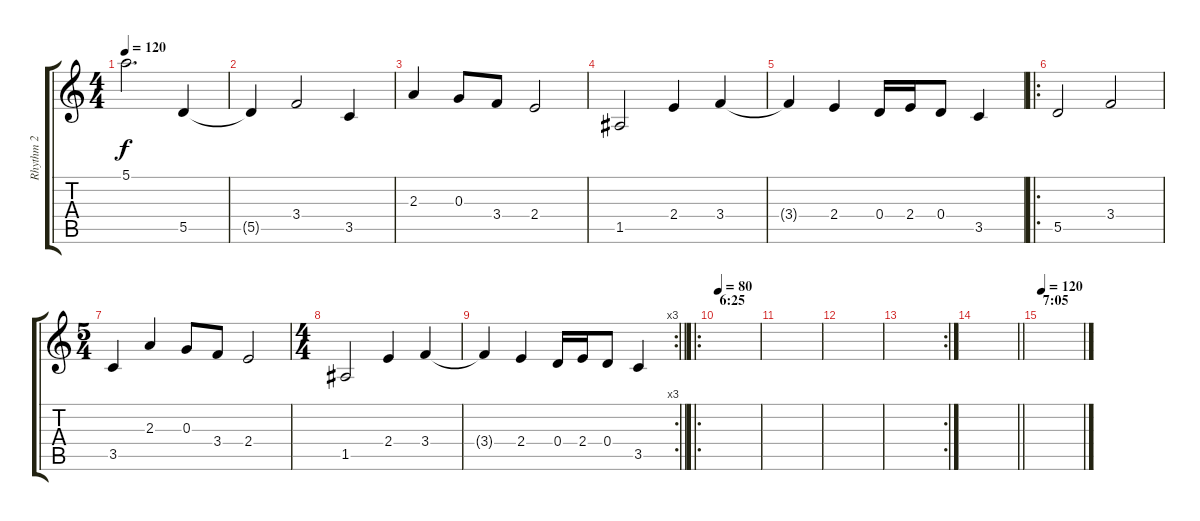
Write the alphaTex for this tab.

\track ("Rhythm 2" "Rhythm 2") {instrument distortionguitar}
\staff {score tabs}
\tuning (E4 B3 G3 D3 A2 D2) {hide}
\ts (4 4)
\tempo 120
\clef g2
\ks c
5.1.2{d dy f} 5.5.4 |
5.5{t}.4 3.4.2 3.5.4 |
2.3.4 0.3.8 3.4.8 2.4.2 |
1.5.2 2.4.4 3.4.4 |
3.4{t}.4 2.4.4 0.4.16 2.4.16 0.4.8 3.5.4 |
\ro
5.5.2 3.4.2 |
\ts (5 4)
3.5.4 2.3.4 0.3.8 3.4.8 2.4.2 |
\ts (4 4)
1.5.2 2.4.4 3.4.4 |
\rc 3
\barLineRight lightlight
3.4{t}.4 2.4.4 0.4.16 2.4.16 0.4.8 3.5.4 |
\ro
\section ("" "6:25")
\tempo 80
|
|
|
\rc 2
|
\barLineRight lightlight
|
\section ("" "7:05")
\tempo 120
